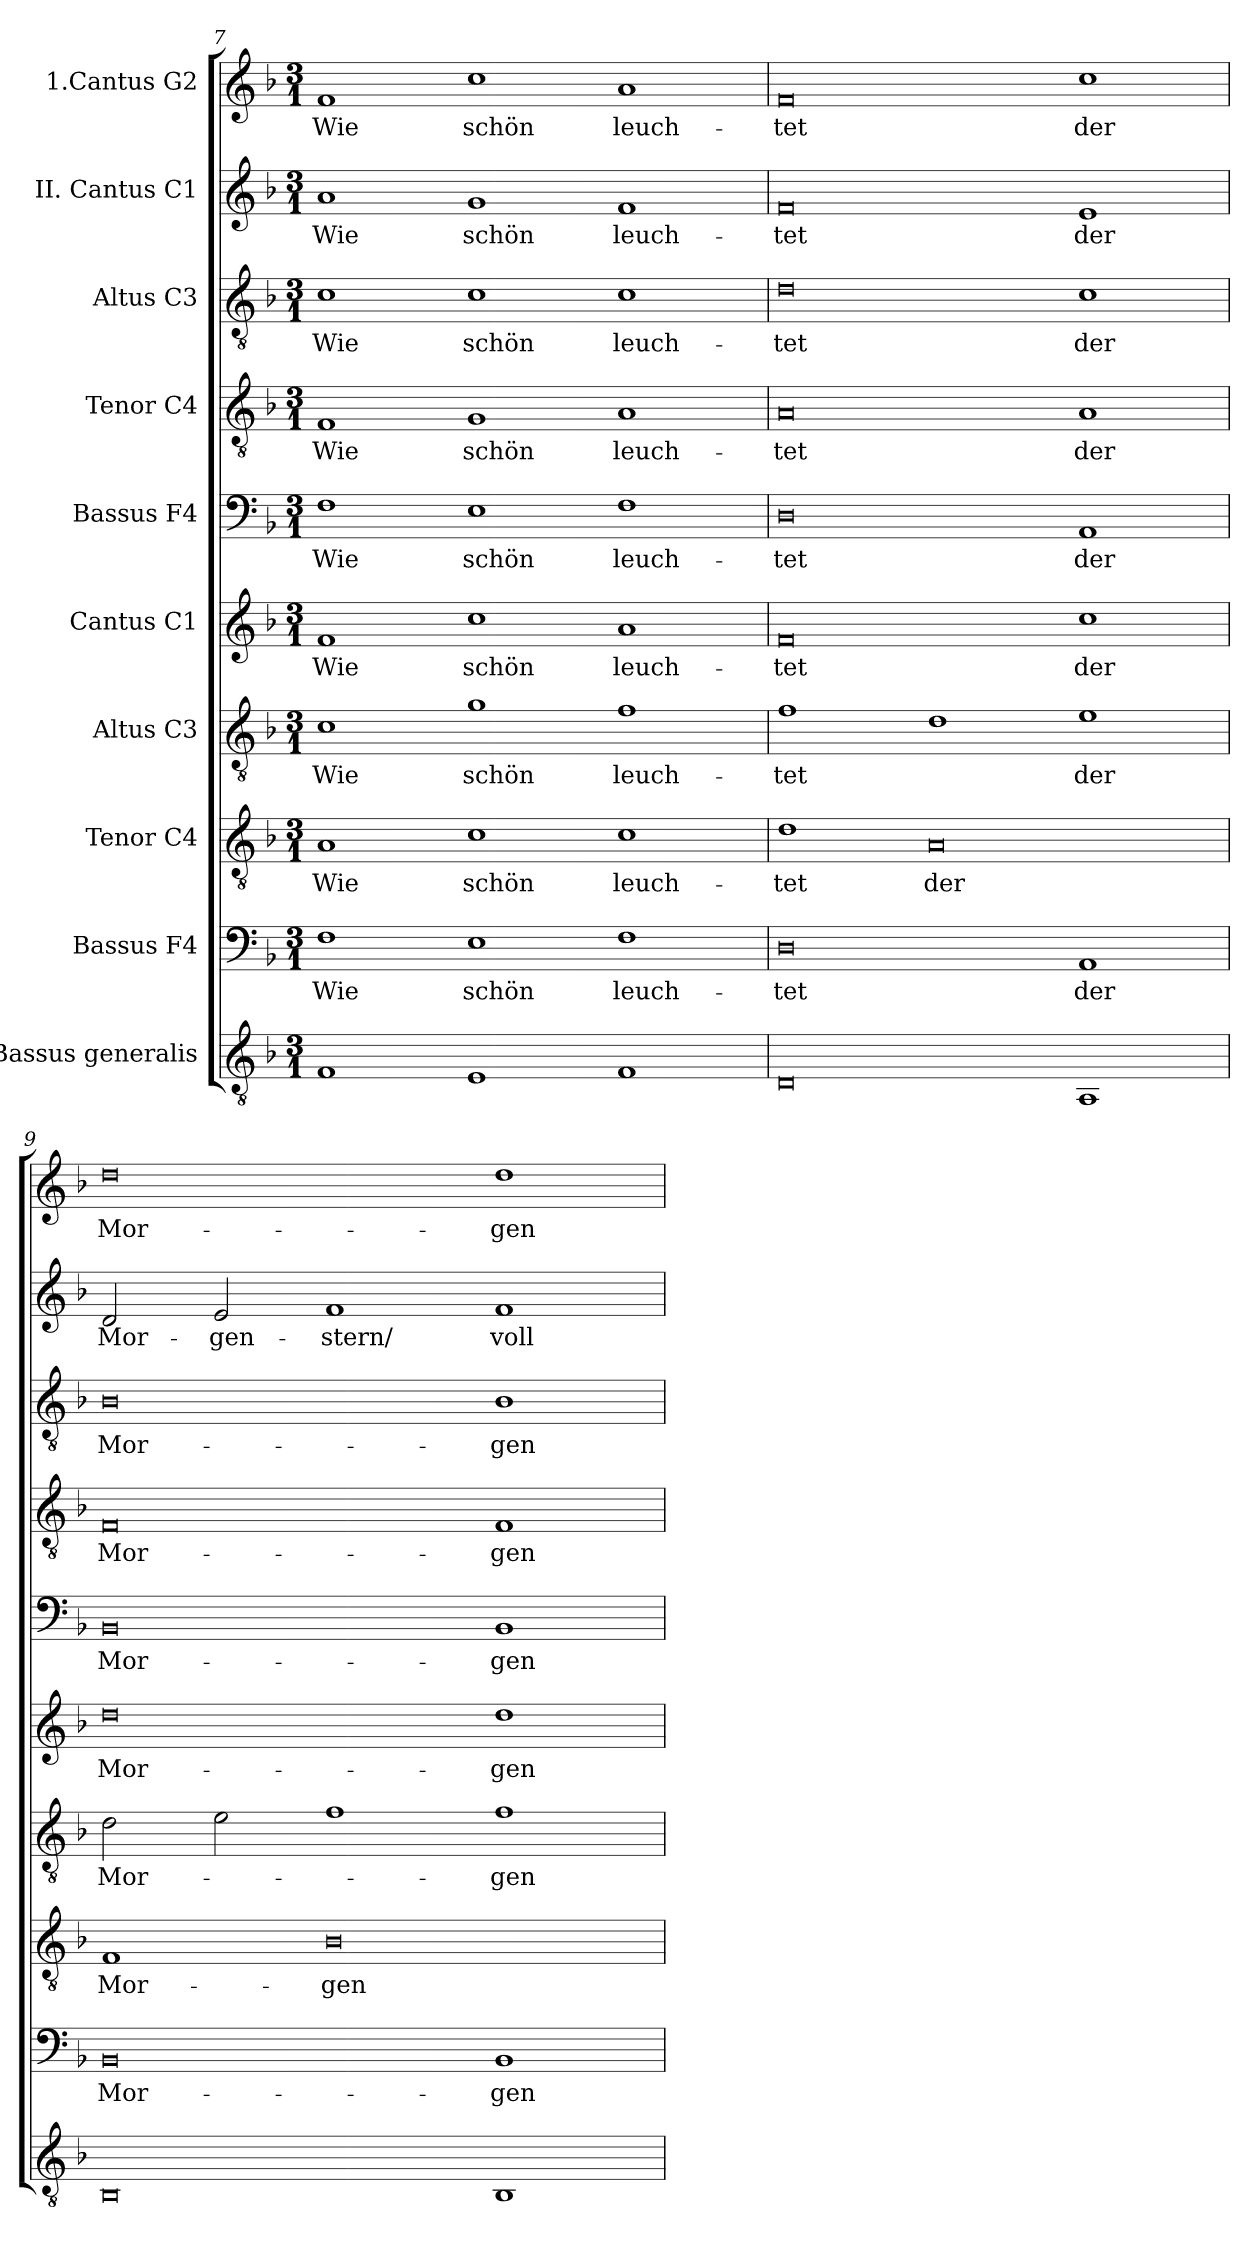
**kern	**kern	**text	**kern	**text	**kern	**text	**kern	**text	**kern	**text	**kern	**text	**kern	**text	**kern	**text	**kern	**text
*part10	*part9	*part9	*part8	*part8	*part7	*part7	*part6	*part6	*part5	*part5	*part4	*part4	*part3	*part3	*part2	*part2	*part1	*part1
*staff10	*staff9	*staff9	*staff8	*staff8	*staff7	*staff7	*staff6	*staff6	*staff5	*staff5	*staff4	*staff4	*staff3	*staff3	*staff2	*staff2	*staff1	*staff1
*I"Bassus  generalis	*I"Bassus F4	*	*I"Tenor C4	*	*I"Altus  C3	*	*I"Cantus C1	*	*I"Bassus F4	*	*I"Tenor C4	*	*I"Altus C3	*	*I"II. Cantus C1	*	*I"1.Cantus G2	*
*clefGv2	*clefF4	*	*clefGv2	*	*clefGv2	*	*clefG2	*	*clefF4	*	*clefGv2	*	*clefGv2	*	*clefG2	*	*clefG2	*
*k[b-]	*k[b-]	*	*k[b-]	*	*k[b-]	*	*k[b-]	*	*k[b-]	*	*k[b-]	*	*k[b-]	*	*k[b-]	*	*k[b-]	*
*F:	*F:	*	*F:	*	*F:	*	*F:	*	*F:	*	*F:	*	*F:	*	*F:	*	*F:	*
*M3/1	*M3/1	*	*M3/1	*	*M3/1	*	*M3/1	*	*M3/1	*	*M3/1	*	*M3/1	*	*M3/1	*	*M3/1	*
*MM560	*MM560	*	*MM560	*	*MM560	*	*MM560	*	*MM560	*	*MM560	*	*MM560	*	*MM560	*	*MM560	*
=7	=7	=7	=7	=7	=7	=7	=7	=7	=7	=7	=7	=7	=7	=7	=7	=7	=7	=7
!	!	!LO:LY:b	!	!LO:LY:b	!	!LO:LY:b	!	!LO:LY:b	!	!LO:LY:b	!	!LO:LY:b	!	!LO:LY:b	!	!LO:LY:b	!	!LO:LY:b
1F	1F	Wie	1A	Wie	1c	Wie	1f	Wie	1F	Wie	1F	Wie	1c	Wie	1a	Wie	1f	Wie
!	!	!LO:LY:b	!	!LO:LY:b	!	!LO:LY:b	!	!LO:LY:b	!	!LO:LY:b	!	!LO:LY:b	!	!LO:LY:b	!	!LO:LY:b	!	!LO:LY:b
1E	1E	schön	1c	schön	1g	schön	1cc	schön	1E	schön	1G	schön	1c	schön	1g	schön	1cc	schön
!	!	!LO:LY:b	!	!LO:LY:b	!	!LO:LY:b	!	!LO:LY:b	!	!LO:LY:b	!	!LO:LY:b	!	!LO:LY:b	!	!LO:LY:b	!	!LO:LY:b
1F	1F	leuch-	1c	leuch-	1f	leuch-	1a	leuch-	1F	leuch-	1A	leuch-	1c	leuch-	1f	leuch-	1a	leuch-
!!LO:PB:g=z
=8	=8	=8	=8	=8	=8	=8	=8	=8	=8	=8	=8	=8	=8	=8	=8	=8	=8	=8
!	!	!LO:LY:b	!	!LO:LY:b	!	!LO:LY:b	!	!LO:LY:b	!	!LO:LY:b	!	!LO:LY:b	!	!LO:LY:b	!	!LO:LY:b	!	!LO:LY:b
0D	0D	-tet	1d	-tet	1f	-tet	0f	-tet	0D	-tet	0A	-tet	0d	-tet	0f	-tet	0f	-tet
!	!	!	!	!LO:LY:b	!	!	!	!	!	!	!	!	!	!	!	!	!	!
.	.	.	0A	der	1d	.	.	.	.	.	.	.	.	.	.	.	.	.
!	!	!LO:LY:b	!	!	!	!LO:LY:b	!	!LO:LY:b	!	!LO:LY:b	!	!LO:LY:b	!	!LO:LY:b	!	!LO:LY:b	!	!LO:LY:b
1AA	1AA	der	.	.	1e	der	1cc	der	1AA	der	1A	der	1c	der	1e	der	1cc	der
!!LO:PB:g=z
=9	=9	=9	=9	=9	=9	=9	=9	=9	=9	=9	=9	=9	=9	=9	=9	=9	=9	=9
!	!	!LO:LY:b	!	!LO:LY:b	!	!LO:LY:b	!	!LO:LY:b	!	!LO:LY:b	!	!LO:LY:b	!	!LO:LY:b	!	!LO:LY:b	!	!LO:LY:b
0BB-	0BB-	Mor-	1F	Mor-	2d\	Mor-	0dd	Mor-	0BB-	Mor-	0F	Mor-	0B-	Mor-	2d/	Mor-	0dd	Mor-
!	!	!	!	!	!	!	!	!	!	!	!	!	!	!	!	!LO:LY:b	!	!
.	.	.	.	.	2e\	.	.	.	.	.	.	.	.	.	2e/	-gen-	.	.
!	!	!	!	!LO:LY:b	!	!	!	!	!	!	!	!	!	!	!	!LO:LY:b	!	!
.	.	.	0B-	-gen-	1f	.	.	.	.	.	.	.	.	.	1f	-stern/	.	.
!	!	!LO:LY:b	!	!	!	!LO:LY:b	!	!LO:LY:b	!	!LO:LY:b	!	!LO:LY:b	!	!LO:LY:b	!	!LO:LY:b	!	!LO:LY:b
1BB-	1BB-	-gen-	.	.	1f	-gen-	1dd	-gen-	1BB-	-gen-	1F	-gen-	1B-	-gen-	1f	voll	1dd	-gen-
=	=	=	=	=	=	=	=	=	=	=	=	=	=	=	=	=	=	=
*-	*-	*-	*-	*-	*-	*-	*-	*-	*-	*-	*-	*-	*-	*-	*-	*-	*-	*-
